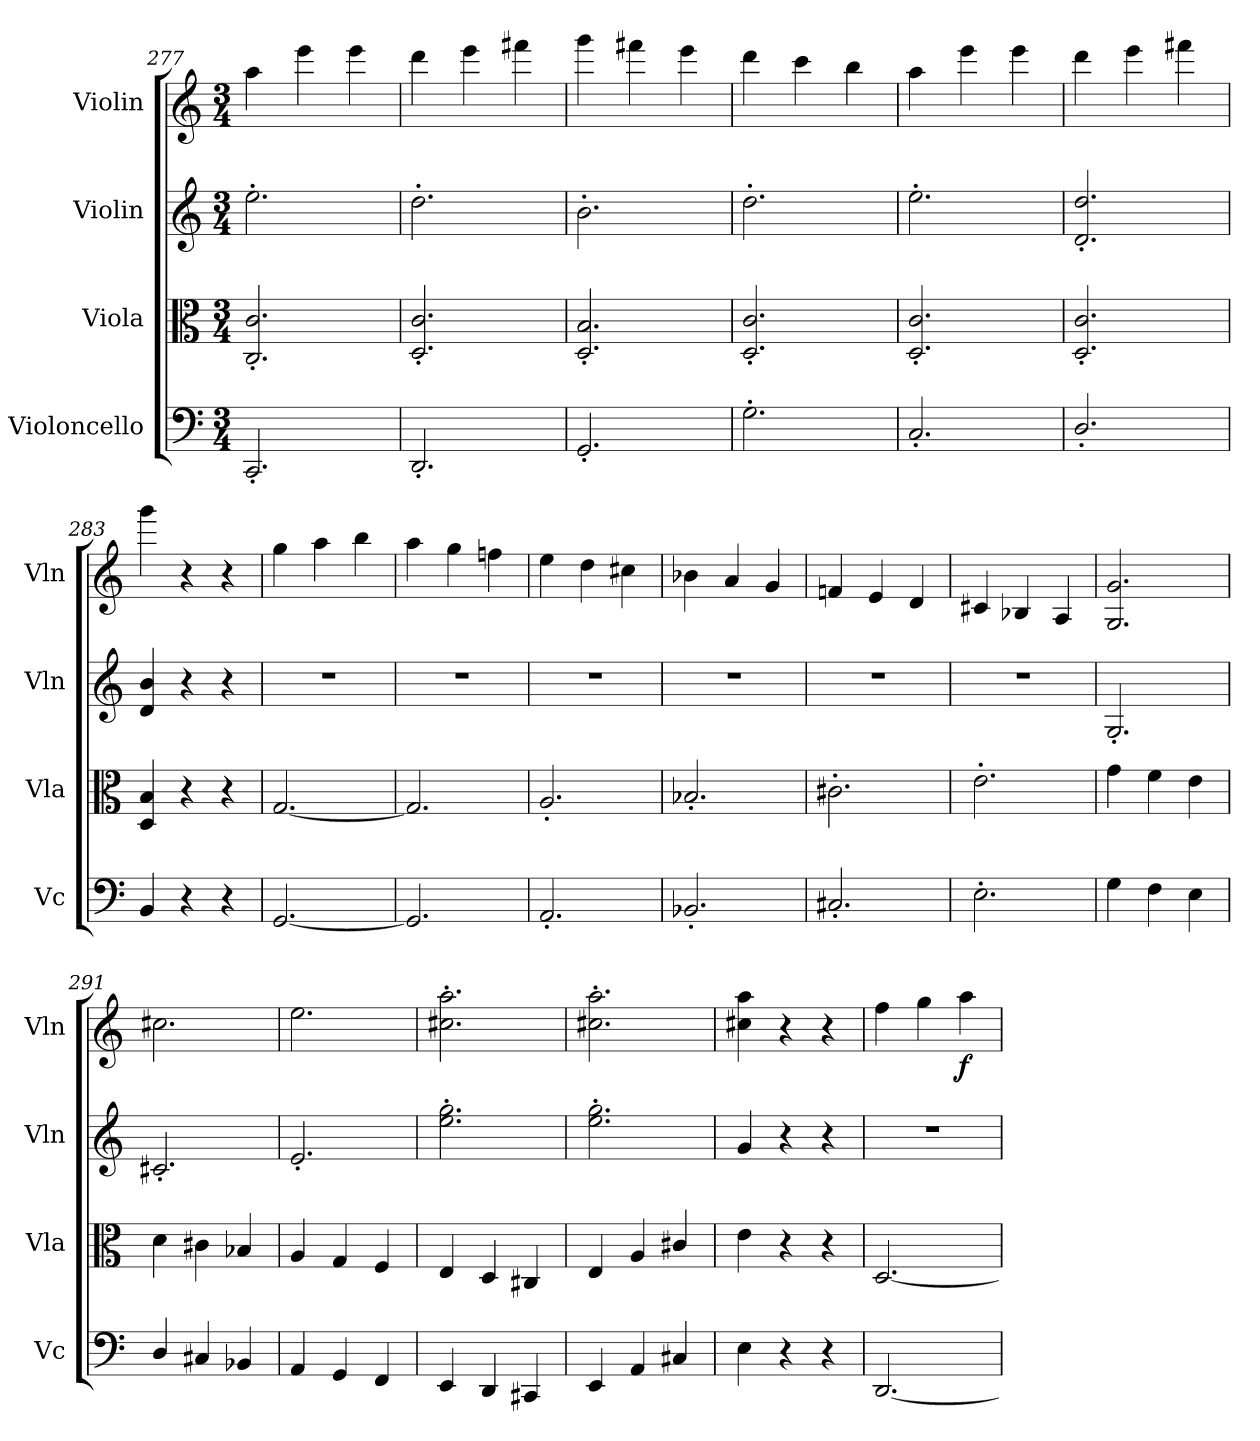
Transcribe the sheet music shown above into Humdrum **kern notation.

**kern	**kern	**kern	**kern	**dynam
*part4	*part3	*part2	*part1	*part1
*staff4	*staff3	*staff2	*staff1	*staff1
*I"Violoncello	*I"Viola	*I"Violin	*I"Violin	*
*I'Vc	*I'Vla	*I'Vln	*I'Vln	*
*clefF4	*clefC3	*clefG2	*clefG2	*
*k[]	*k[]	*k[]	*k[]	*
*M3/4	*M3/4	*M3/4	*M3/4	*
=277	=277	=277	=277	=277
2.CC'/	2.C'/ 2.c'/	2.ee'\	4aa\	.
.	.	.	4eee\	.
.	.	.	4eee\	.
=278	=278	=278	=278	=278
2.DD'/	2.D'/ 2.c'/	2.dd'\	4ddd\	.
.	.	.	4eee\	.
.	.	.	4fff#X\	.
=279	=279	=279	=279	=279
2.GG'/	2.D'/ 2.B'/	2.b'\	4ggg\	.
.	.	.	4fff#X\	.
.	.	.	4eee\	.
=280	=280	=280	=280	=280
2.G'\	2.D'/ 2.c'/	2.dd'\	4ddd\	.
.	.	.	4ccc\	.
.	.	.	4bb\	.
=281	=281	=281	=281	=281
2.C'/	2.D'/ 2.c'/	2.ee'\	4aa\	.
.	.	.	4eee\	.
.	.	.	4eee\	.
=282	=282	=282	=282	=282
2.D'/	2.D'/ 2.c'/	2.d'/ 2.dd'/	4ddd\	.
.	.	.	4eee\	.
.	.	.	4fff#X\	.
=283	=283	=283	=283	=283
4BB/	4D/ 4B/	4d/ 4b/	4ggg\	.
4r	4r	4r	4r	.
4r	4r	4r	4r	.
=284	=284	=284	=284	=284
[2.GG/	[2.G/	2.r	4gg\	.
.	.	.	4aa\	.
.	.	.	4bb\	.
=285	=285	=285	=285	=285
2.GG/]	2.G/]	2.r	4aa\	.
.	.	.	4gg\	.
.	.	.	4ffn\	.
=286	=286	=286	=286	=286
2.AA'/	2.A'/	2.r	4ee\	.
.	.	.	4dd\	.
.	.	.	4cc#X\	.
=287	=287	=287	=287	=287
2.BB-X'/	2.B-X'/	2.r	4b-X\	.
.	.	.	4a/	.
.	.	.	4g/	.
=288	=288	=288	=288	=288
2.C#X'/	2.c#X'\	2.r	4fn/	.
.	.	.	4e/	.
.	.	.	4d/	.
=289	=289	=289	=289	=289
2.E'\	2.e'\	2.r	4c#X/	.
.	.	.	4B-X/	.
.	.	.	4A/	.
=290	=290	=290	=290	=290
4G\	4g\	2.G'/	2.G/ 2.g/	.
4F\	4f\	.	.	.
4E\	4e\	.	.	.
=291	=291	=291	=291	=291
4D/	4d\	2.c#X'/	2.cc#X\	.
4C#X/	4c#X\	.	.	.
4BB-X/	4B-X/	.	.	.
=292	=292	=292	=292	=292
4AA/	4A/	2.e'/	2.ee\	.
4GG/	4G/	.	.	.
4FF/	4F/	.	.	.
=293	=293	=293	=293	=293
4EE/	4E/	2.ee'\ 2.gg'\	2.cc#X'\ 2.aa'\	.
4DD/	4D/	.	.	.
4CC#X/	4C#X/	.	.	.
=294	=294	=294	=294	=294
4EE/	4E/	2.ee'\ 2.gg'\	2.cc#X'\ 2.aa'\	.
4AA/	4A/	.	.	.
4C#X/	4c#X/	.	.	.
=295	=295	=295	=295	=295
4E\	4e\	4g/	4cc#X\ 4aa\	.
4r	4r	4r	4r	.
4r	4r	4r	4r	.
=296	=296	=296	=296	=296
[2.DD/	[2.D/	2.r	4ff\	.
.	.	.	4gg\	.
.	.	.	4aa\	f
=	=	=	=	=
*-	*-	*-	*-	*-
